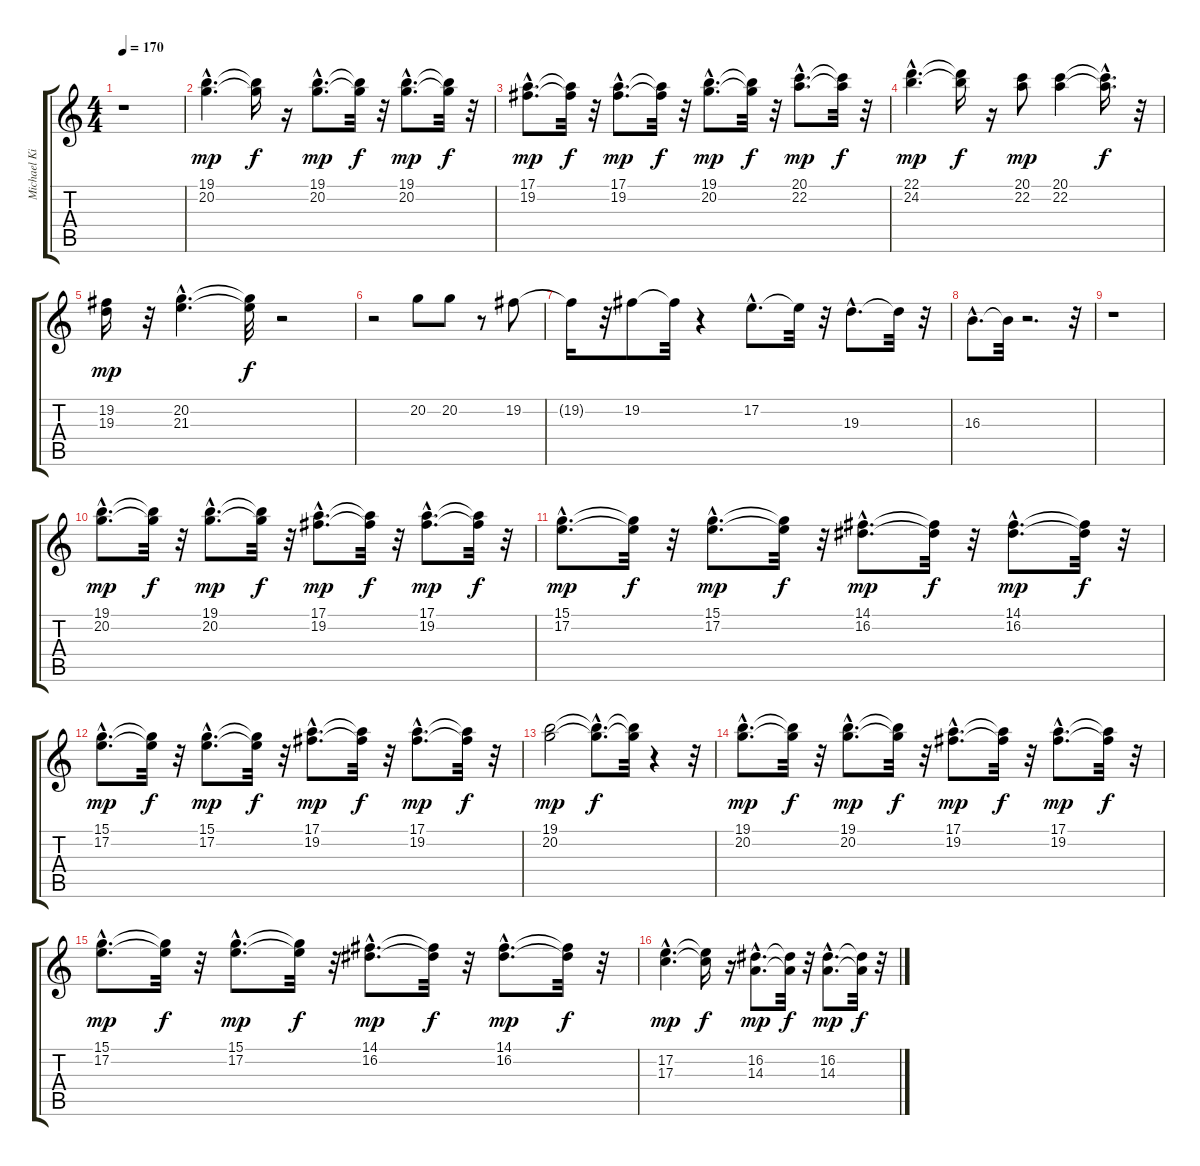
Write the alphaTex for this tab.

\track ("Michael Kiske" "Michael Ki") {instrument fx5brightness}
\staff {score tabs}
\tuning (E4 B3 G3 D3 A2 E2) {hide}
\ts (4 4)
\tempo 170
\clef g2
\ks c
r.1{dy f} |
(19.1{hac} 20.2{hac}).4{d dy mp} (19.1{t} 20.2{t}).16{dy f} r.16 (19.1{hac} 20.2{hac}).8{d dy mp} (19.1{t} 20.2{t}).32{dy f} r.32 (19.1{hac} 20.2{hac}).8{d dy mp} (19.1{t} 20.2{t}).32{dy f} r.32 |
(17.1{hac} 19.2{hac}).8{d dy mp} (17.1{t} 19.2{t}).32{dy f} r.32 (17.1{hac} 19.2{hac}).8{d dy mp} (17.1{t} 19.2{t}).32{dy f} r.32 (19.1{hac} 20.2{hac}).8{d dy mp} (19.1{t} 20.2{t}).32{dy f} r.32 (20.1{hac} 22.2{hac}).8{d dy mp} (20.1{t} 22.2{t}).32{dy f} r.32 |
(22.1{hac} 24.2{hac}).4{d dy mp} (22.1{t} 24.2{t}).16{dy f} r.16 (20.1 22.2).8{dy mp} (20.1 22.2).4 (20.1{hac t} 22.2{hac t}).16{d dy f} r.32 |
(19.2 19.3).16{dy mp} r.32 (20.2{hac} 21.3{hac}).4{d} (20.2{t} 21.3{t}).32{dy f} r.2 |
r.2 20.2.8 20.2.8 r.8 19.2.8 |
19.2{t}.16 r.32 19.2.8 19.2{t}.32 r.4 17.2{hac}.8{d} 17.2{t}.32 r.32 19.3{hac}.8{d} 19.3{t}.32 r.32 |
16.3{hac}.8{d} 16.3{t}.32 r.2{d} r.32 |
r.1 |
(19.1{hac} 20.2{hac}).8{d dy mp} (19.1{t} 20.2{t}).32{dy f} r.32 (19.1{hac} 20.2{hac}).8{d dy mp} (19.1{t} 20.2{t}).32{dy f} r.32 (17.1{hac} 19.2{hac}).8{d dy mp} (17.1{t} 19.2{t}).32{dy f} r.32 (17.1{hac} 19.2{hac}).8{d dy mp} (17.1{t} 19.2{t}).32{dy f} r.32 |
(15.1{hac} 17.2{hac}).8{d dy mp} (15.1{t} 17.2{t}).32{dy f} r.32 (15.1{hac} 17.2{hac}).8{d dy mp} (15.1{t} 17.2{t}).32{dy f} r.32 (14.1{hac} 16.2{hac}).8{d dy mp} (14.1{t} 16.2{t}).32{dy f} r.32 (14.1{hac} 16.2{hac}).8{d dy mp} (14.1{t} 16.2{t}).32{dy f} r.32 |
(15.1{hac} 17.2{hac}).8{d dy mp} (15.1{t} 17.2{t}).32{dy f} r.32 (15.1{hac} 17.2{hac}).8{d dy mp} (15.1{t} 17.2{t}).32{dy f} r.32 (17.1{hac} 19.2{hac}).8{d dy mp} (17.1{t} 19.2{t}).32{dy f} r.32 (17.1{hac} 19.2{hac}).8{d dy mp} (17.1{t} 19.2{t}).32{dy f} r.32 |
(19.1 20.2).2{dy mp} (19.1{hac t} 20.2{hac t}).8{d dy f} (19.1{t} 20.2{t}).32 r.4 r.32 |
(19.1{hac} 20.2{hac}).8{d dy mp} (19.1{t} 20.2{t}).32{dy f} r.32 (19.1{hac} 20.2{hac}).8{d dy mp} (19.1{t} 20.2{t}).32{dy f} r.32 (17.1{hac} 19.2{hac}).8{d dy mp} (17.1{t} 19.2{t}).32{dy f} r.32 (17.1{hac} 19.2{hac}).8{d dy mp} (17.1{t} 19.2{t}).32{dy f} r.32 |
(15.1{hac} 17.2{hac}).8{d dy mp} (15.1{t} 17.2{t}).32{dy f} r.32 (15.1{hac} 17.2{hac}).8{d dy mp} (15.1{t} 17.2{t}).32{dy f} r.32 (14.1{hac} 16.2{hac}).8{d dy mp} (14.1{t} 16.2{t}).32{dy f} r.32 (14.1{hac} 16.2{hac}).8{d dy mp} (14.1{t} 16.2{t}).32{dy f} r.32 |
(17.2{hac} 17.3{hac}).4{d dy mp} (17.2{t} 17.3{t}).16{dy f} r.16 (16.2{hac} 14.3{hac}).8{d dy mp} (16.2{t} 14.3{t}).32{dy f} r.32 (16.2{hac} 14.3{hac}).8{d dy mp} (16.2{t} 14.3{t}).32{dy f} r.32
